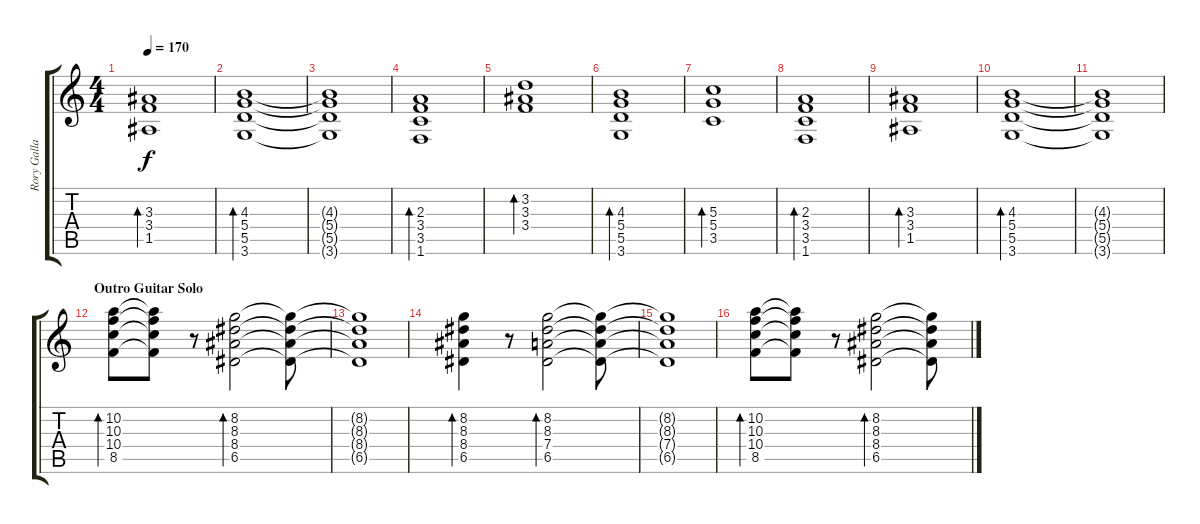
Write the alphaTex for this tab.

\track ("Rory Gallagher" "Rory Galla") {instrument distortionguitar}
\staff {score tabs}
\tuning (E4 B3 G3 D3 A2 E2) {hide}
\ts (4 4)
\tempo 170
\clef g2
\ks c
(3.3 3.4 1.5).1{bd 60 dy f} |
(4.3 5.4 5.5 3.6).1{bd 60} |
(4.3{t} 5.4{t} 5.5{t} 3.6{t}).1 |
(2.3 3.4 3.5 1.6).1{bd 60} |
(3.2 3.3 3.4).1{bd 60} |
(4.3 5.4 5.5 3.6).1{bd 60} |
(5.3 5.4 3.5).1{bd 60} |
(2.3 3.4 3.5 1.6).1{bd 60} |
(3.3 3.4 1.5).1{bd 60} |
(4.3 5.4 5.5 3.6).1{bd 60 volume 15} |
(4.3{t} 5.4{t} 5.5{t} 3.6{t}).1 |
\section ("" "Outro Guitar Solo")
(10.2 10.3 10.4 8.5).8{bd 60} (10.2{t} 10.3{t} 10.4{t} 8.5{t}).8 r.8 (8.2 8.3 8.4 6.5).2{bd 120} (8.2{t} 8.3{t} 8.4{t} 6.5{t}).8 |
(8.2{t} 8.3{t} 8.4{t} 6.5{t}).1 |
(8.2 8.3 8.4 6.5).4{bd 120} r.8 (8.2 8.3 7.4 6.5).2{bd 240} (8.2{t} 8.3{t} 7.4{t} 6.5{t}).8 |
(8.2{t} 8.3{t} 7.4{t} 6.5{t}).1 |
(10.2 10.3 10.4 8.5).8{bd 60} (10.2{t} 10.3{t} 10.4{t} 8.5{t}).8 r.8 (8.2 8.3 8.4 6.5).2{bd 120} (8.2{t} 8.3{t} 8.4{t} 6.5{t}).8
